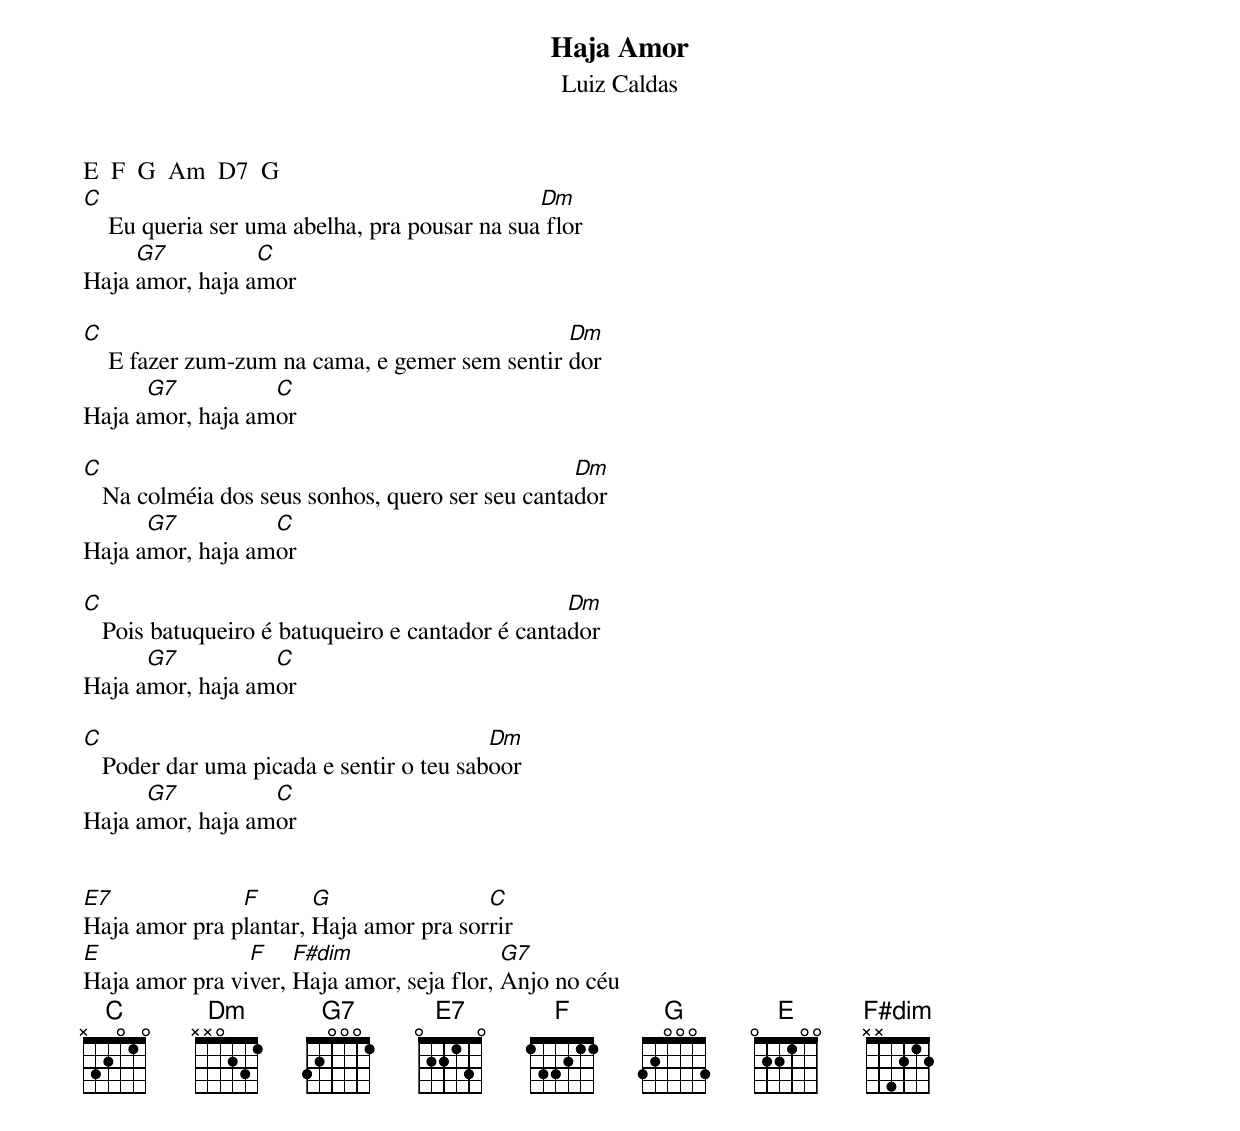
Haja Amor
Luiz Caldas


E  F  G  Am  D7  G
C                                              Dm
    Eu queria ser uma abelha, pra pousar na sua flor
     G7          C
Haja amor, haja amor

C                                               Dm
    E fazer zum-zum na cama, e gemer sem sentir dor
      G7          C
Haja amor, haja amor

C                                                 Dm
   Na colméia dos seus sonhos, quero ser seu cantador
      G7          C
Haja amor, haja amor

C                                                 Dm
   Pois batuqueiro é batuqueiro e cantador é cantador
      G7          C
Haja amor, haja amor

C                                         Dm
   Poder dar uma picada e sentir o teu saboor
      G7          C
Haja amor, haja amor


E7             F       G                C
Haja amor pra plantar, Haja amor pra sorrir
E               F    F#dim                 G7
Haja amor pra viver, Haja amor, seja flor, Anjo no céu
